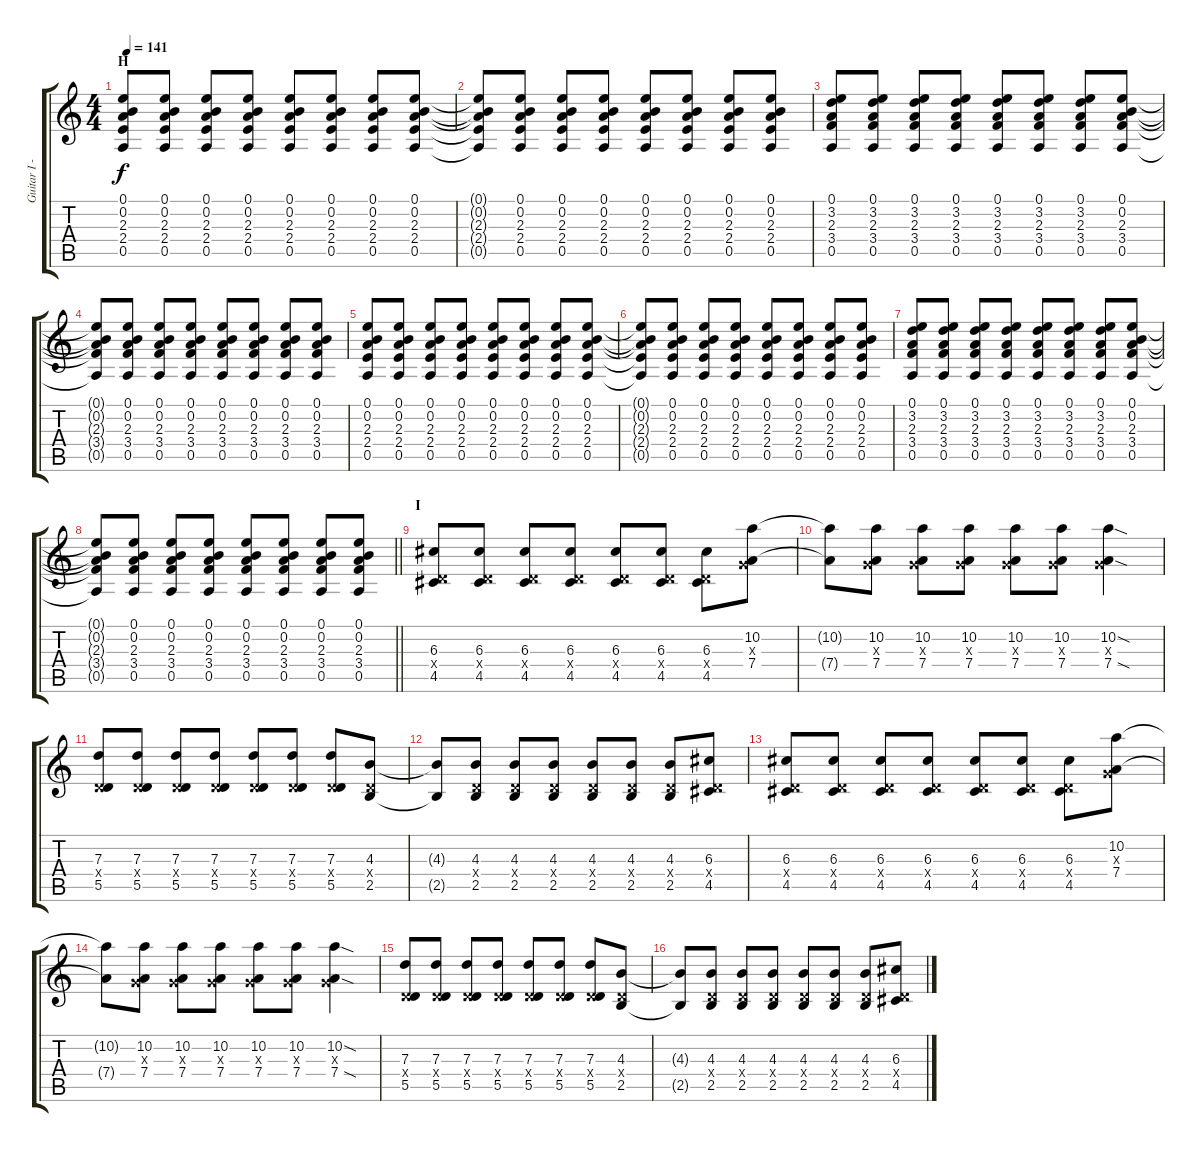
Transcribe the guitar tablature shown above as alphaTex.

\track ("Guitar I - Gotoh" "Guitar I -") {instrument distortionguitar}
\staff {score tabs}
\tuning (E4 B3 G3 D3 A2 E2) {hide}
\ts (4 4)
\section ("" "H")
\tempo 141
\clef g2
\ks c
(0.1 0.2 2.3 2.4 0.5).8{dy f} (0.1 0.2 2.3 2.4 0.5).8 (0.1 0.2 2.3 2.4 0.5).8 (0.1 0.2 2.3 2.4 0.5).8 (0.1 0.2 2.3 2.4 0.5).8 (0.1 0.2 2.3 2.4 0.5).8 (0.1 0.2 2.3 2.4 0.5).8 (0.1 0.2 2.3 2.4 0.5).8 |
(0.1{t} 0.2{t} 2.3{t} 2.4{t} 0.5{t}).8 (0.1 0.2 2.3 2.4 0.5).8 (0.1 0.2 2.3 2.4 0.5).8 (0.1 0.2 2.3 2.4 0.5).8 (0.1 0.2 2.3 2.4 0.5).8 (0.1 0.2 2.3 2.4 0.5).8 (0.1 0.2 2.3 2.4 0.5).8 (0.1 0.2 2.3 2.4 0.5).8 |
(0.1 3.2 2.3 3.4 0.5).8 (0.1 3.2 2.3 3.4 0.5).8 (0.1 3.2 2.3 3.4 0.5).8 (0.1 3.2 2.3 3.4 0.5).8 (0.1 3.2 2.3 3.4 0.5).8 (0.1 3.2 2.3 3.4 0.5).8 (0.1 3.2 2.3 3.4 0.5).8 (0.1 0.2 2.3 3.4 0.5).8 |
(0.1{t} 0.2{t} 2.3{t} 3.4{t} 0.5{t}).8 (0.1 0.2 2.3 3.4 0.5).8 (0.1 0.2 2.3 3.4 0.5).8 (0.1 0.2 2.3 3.4 0.5).8 (0.1 0.2 2.3 3.4 0.5).8 (0.1 0.2 2.3 3.4 0.5).8 (0.1 0.2 2.3 3.4 0.5).8 (0.1 0.2 2.3 3.4 0.5).8 |
(0.1 0.2 2.3 2.4 0.5).8 (0.1 0.2 2.3 2.4 0.5).8 (0.1 0.2 2.3 2.4 0.5).8 (0.1 0.2 2.3 2.4 0.5).8 (0.1 0.2 2.3 2.4 0.5).8 (0.1 0.2 2.3 2.4 0.5).8 (0.1 0.2 2.3 2.4 0.5).8 (0.1 0.2 2.3 2.4 0.5).8 |
(0.1{t} 0.2{t} 2.3{t} 2.4{t} 0.5{t}).8 (0.1 0.2 2.3 2.4 0.5).8 (0.1 0.2 2.3 2.4 0.5).8 (0.1 0.2 2.3 2.4 0.5).8 (0.1 0.2 2.3 2.4 0.5).8 (0.1 0.2 2.3 2.4 0.5).8 (0.1 0.2 2.3 2.4 0.5).8 (0.1 0.2 2.3 2.4 0.5).8 |
(0.1 3.2 2.3 3.4 0.5).8 (0.1 3.2 2.3 3.4 0.5).8 (0.1 3.2 2.3 3.4 0.5).8 (0.1 3.2 2.3 3.4 0.5).8 (0.1 3.2 2.3 3.4 0.5).8 (0.1 3.2 2.3 3.4 0.5).8 (0.1 3.2 2.3 3.4 0.5).8 (0.1 0.2 2.3 3.4 0.5).8 |
\barLineRight lightlight
(0.1{t} 0.2{t} 2.3{t} 3.4{t} 0.5{t}).8 (0.1 0.2 2.3 3.4 0.5).8 (0.1 0.2 2.3 3.4 0.5).8 (0.1 0.2 2.3 3.4 0.5).8 (0.1 0.2 2.3 3.4 0.5).8 (0.1 0.2 2.3 3.4 0.5).8 (0.1 0.2 2.3 3.4 0.5).8 (0.1 0.2 2.3 3.4 0.5).8 |
\section ("" "I")
(6.3 0.4{x} 4.5).8 (6.3 0.4{x} 4.5).8 (6.3 0.4{x} 4.5).8 (6.3 0.4{x} 4.5).8 (6.3 0.4{x} 4.5).8 (6.3 0.4{x} 4.5).8 (6.3 0.4{x} 4.5).8 (10.2 0.3{x} 7.4).8 |
(10.2{t} 7.4{t}).8 (10.2 0.3{x} 7.4).8 (10.2 0.3{x} 7.4).8 (10.2 0.3{x} 7.4).8 (10.2 0.3{x} 7.4).8 (10.2 0.3{x} 7.4).8 (10.2{sod} 0.3{x} 7.4{sod}).4 |
(7.3 0.4{x} 5.5).8 (7.3 0.4{x} 5.5).8 (7.3 0.4{x} 5.5).8 (7.3 0.4{x} 5.5).8 (7.3 0.4{x} 5.5).8 (7.3 0.4{x} 5.5).8 (7.3 0.4{x} 5.5).8 (4.3 0.4{x} 2.5).8 |
(4.3{t} 2.5{t}).8 (4.3 0.4{x} 2.5).8 (4.3 0.4{x} 2.5).8 (4.3 0.4{x} 2.5).8 (4.3 0.4{x} 2.5).8 (4.3 0.4{x} 2.5).8 (4.3 0.4{x} 2.5).8 (6.3 0.4{x} 4.5).8 |
(6.3 0.4{x} 4.5).8 (6.3 0.4{x} 4.5).8 (6.3 0.4{x} 4.5).8 (6.3 0.4{x} 4.5).8 (6.3 0.4{x} 4.5).8 (6.3 0.4{x} 4.5).8 (6.3 0.4{x} 4.5).8 (10.2 0.3{x} 7.4).8 |
(10.2{t} 7.4{t}).8 (10.2 0.3{x} 7.4).8 (10.2 0.3{x} 7.4).8 (10.2 0.3{x} 7.4).8 (10.2 0.3{x} 7.4).8 (10.2 0.3{x} 7.4).8 (10.2{sod} 0.3{x} 7.4{sod}).4 |
(7.3 0.4{x} 5.5).8 (7.3 0.4{x} 5.5).8 (7.3 0.4{x} 5.5).8 (7.3 0.4{x} 5.5).8 (7.3 0.4{x} 5.5).8 (7.3 0.4{x} 5.5).8 (7.3 0.4{x} 5.5).8 (4.3 0.4{x} 2.5).8 |
(4.3{t} 2.5{t}).8 (4.3 0.4{x} 2.5).8 (4.3 0.4{x} 2.5).8 (4.3 0.4{x} 2.5).8 (4.3 0.4{x} 2.5).8 (4.3 0.4{x} 2.5).8 (4.3 0.4{x} 2.5).8 (6.3 0.4{x} 4.5).8
